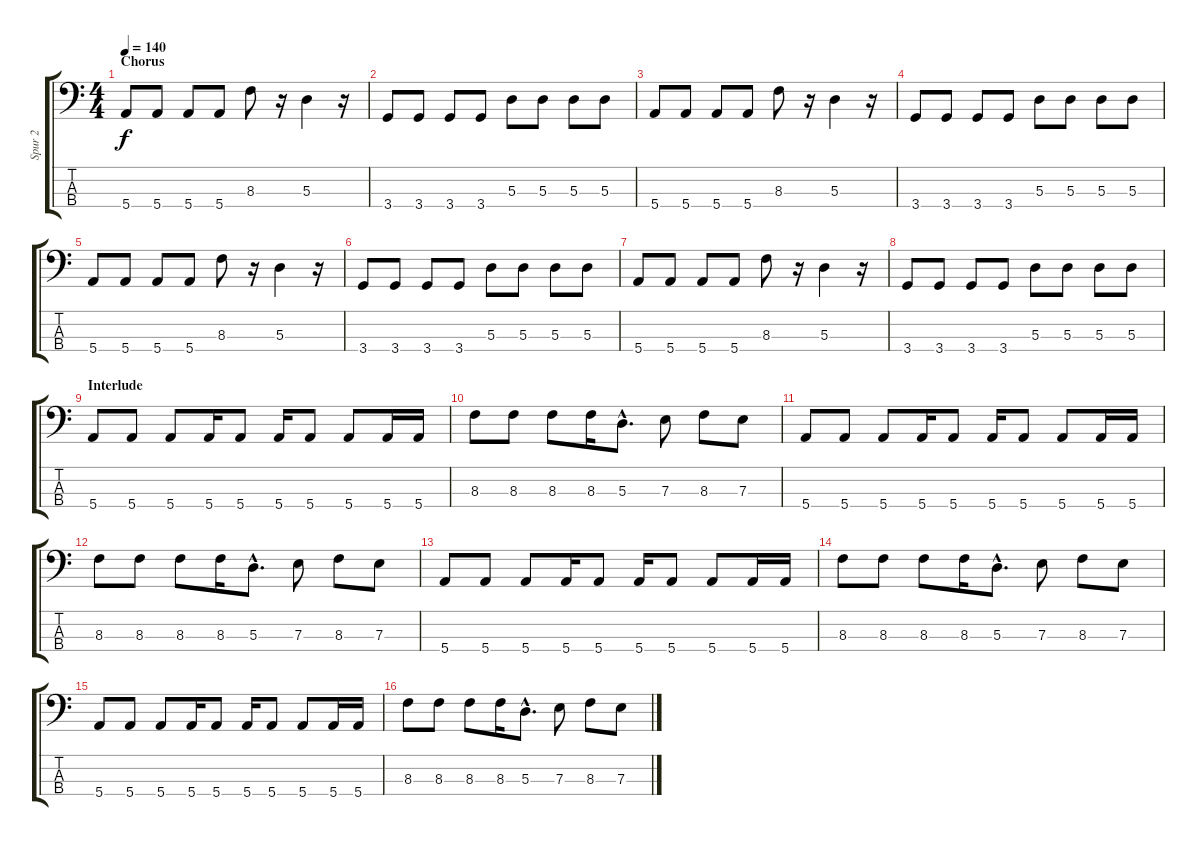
\track ("Spur 2" "Spur 2") {instrument electricbassfinger}
\staff {score tabs}
\tuning (G2 D2 A1 E1) {hide}
\ts (4 4)
\section ("" "Chorus")
\tempo 140
\clef f4
\ks c
5.4.8{dy f} 5.4.8 5.4.8 5.4.8 8.3.8 r.16 5.3.4 r.16 |
3.4.8 3.4.8 3.4.8 3.4.8 5.3.8 5.3.8 5.3.8 5.3.8 |
5.4.8 5.4.8 5.4.8 5.4.8 8.3.8 r.16 5.3.4 r.16 |
3.4.8 3.4.8 3.4.8 3.4.8 5.3.8 5.3.8 5.3.8 5.3.8 |
5.4.8 5.4.8 5.4.8 5.4.8 8.3.8 r.16 5.3.4 r.16 |
3.4.8 3.4.8 3.4.8 3.4.8 5.3.8 5.3.8 5.3.8 5.3.8 |
5.4.8 5.4.8 5.4.8 5.4.8 8.3.8 r.16 5.3.4 r.16 |
3.4.8 3.4.8 3.4.8 3.4.8 5.3.8 5.3.8 5.3.8 5.3.8 |
\section ("" "Interlude")
5.4.8 5.4.8 5.4.8 5.4.16 5.4.8 5.4.16 5.4.8 5.4.8 5.4.16 5.4.16 |
8.3.8 8.3.8 8.3.8 8.3.16 5.3{hac}.8{d} 7.3.8 8.3.8 7.3.8 |
5.4.8 5.4.8 5.4.8 5.4.16 5.4.8 5.4.16 5.4.8 5.4.8 5.4.16 5.4.16 |
8.3.8 8.3.8 8.3.8 8.3.16 5.3{hac}.8{d} 7.3.8 8.3.8 7.3.8 |
5.4.8 5.4.8 5.4.8 5.4.16 5.4.8 5.4.16 5.4.8 5.4.8 5.4.16 5.4.16 |
8.3.8 8.3.8 8.3.8 8.3.16 5.3{hac}.8{d} 7.3.8 8.3.8 7.3.8 |
5.4.8 5.4.8 5.4.8 5.4.16 5.4.8 5.4.16 5.4.8 5.4.8 5.4.16 5.4.16 |
8.3.8 8.3.8 8.3.8 8.3.16 5.3{hac}.8{d} 7.3.8 8.3.8 7.3.8
